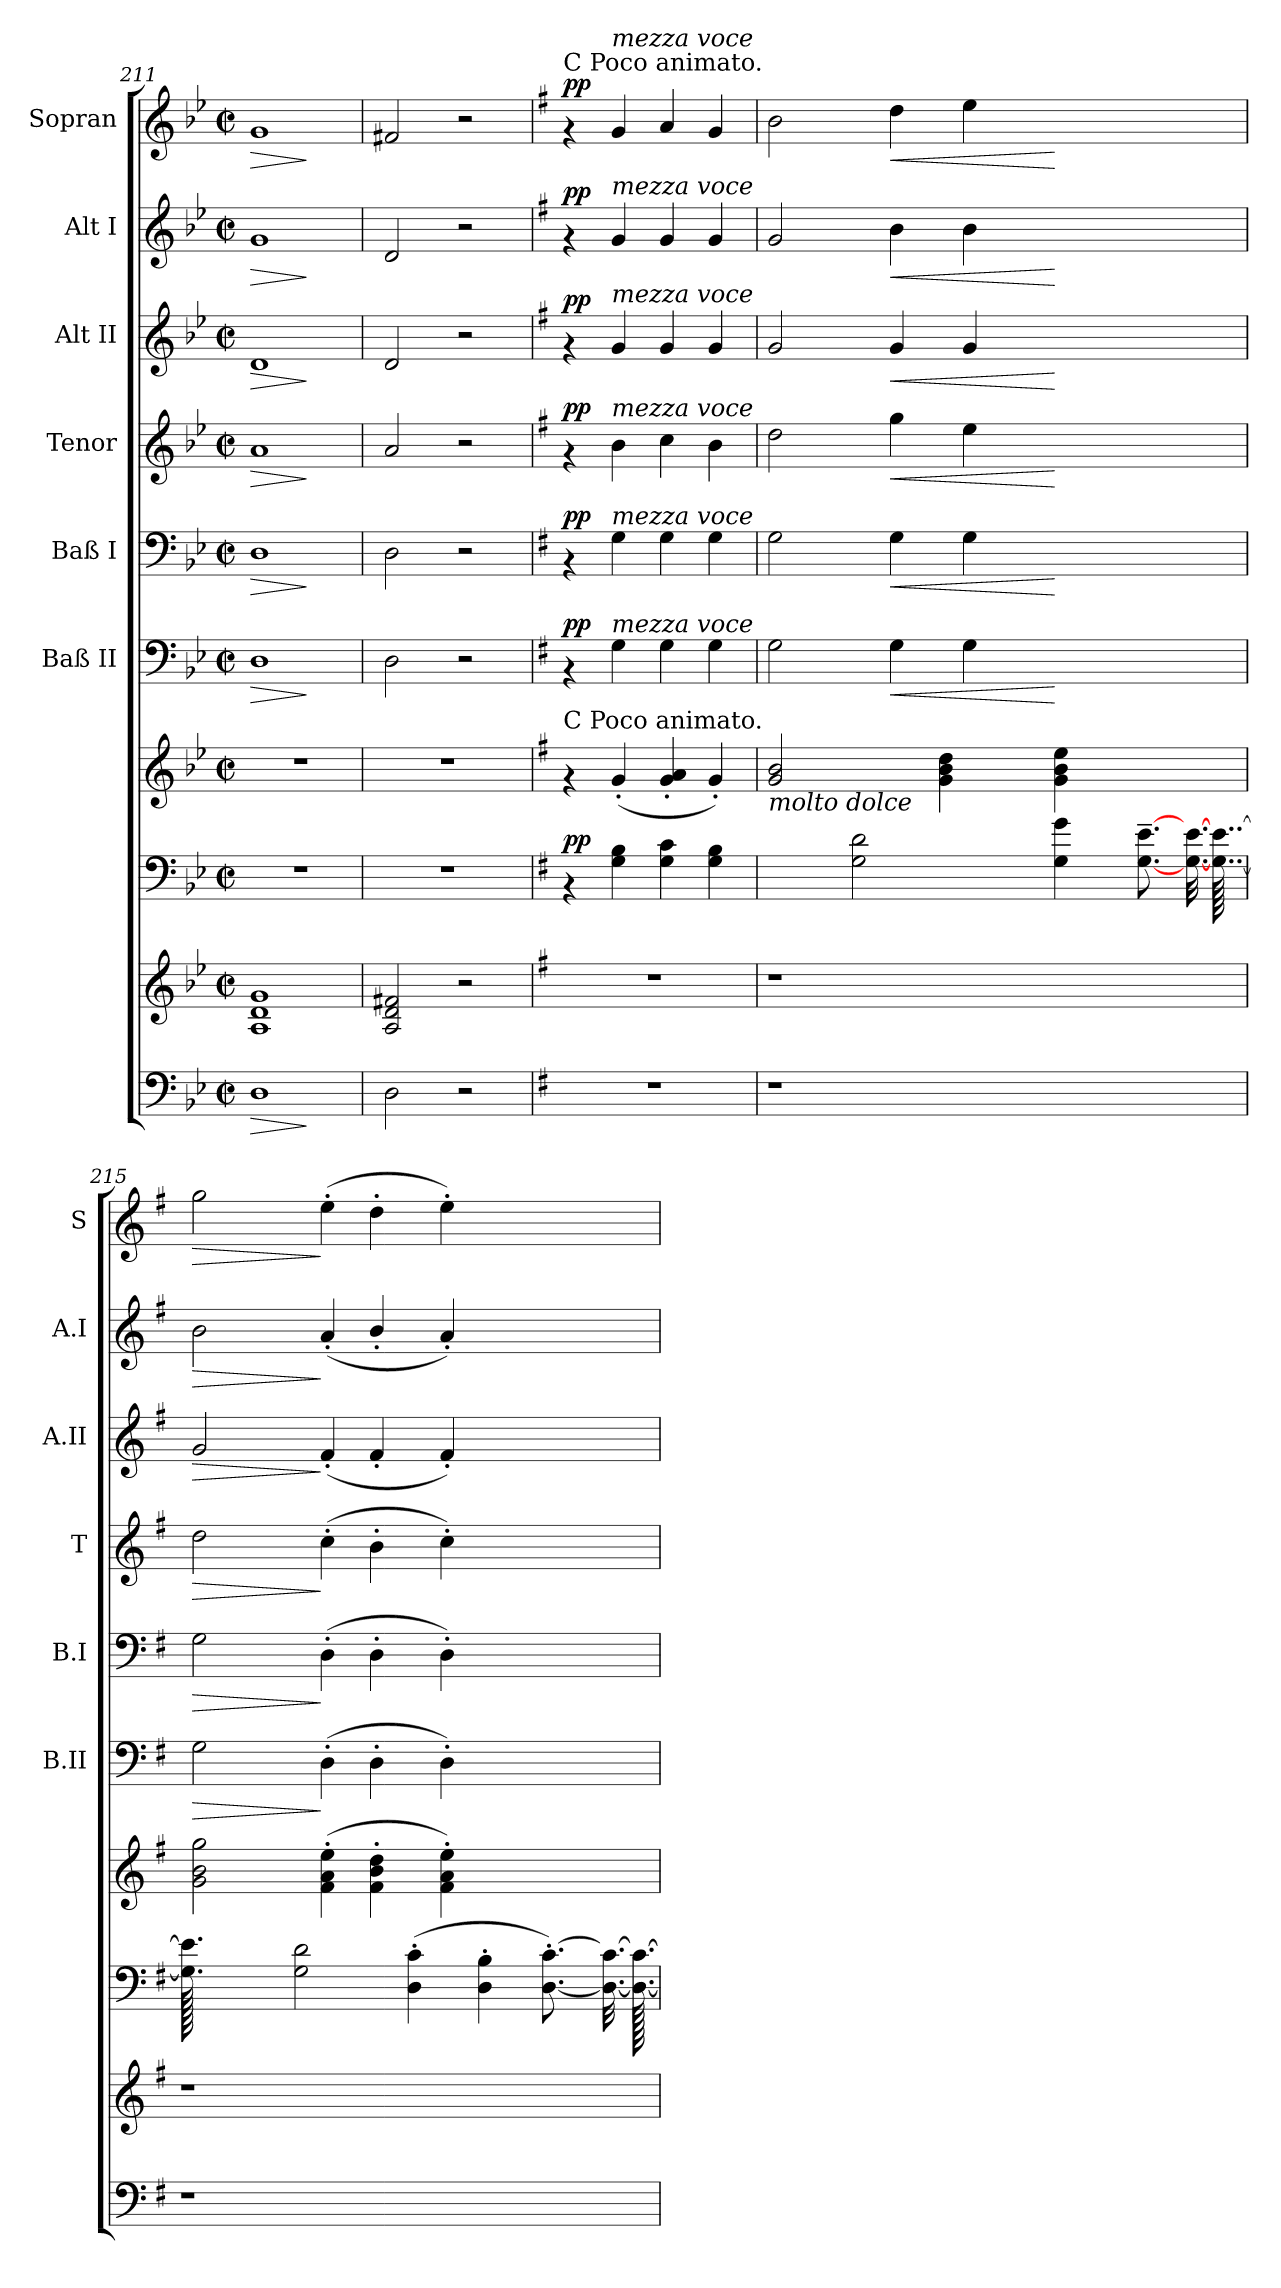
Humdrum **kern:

**kern	**dynam	**kern	**kern	**dynam	**kern	**kern	**dynam	**kern	**dynam	**kern	**dynam	**kern	**dynam	**kern	**dynam	**kern	**dynam
*part10	*part10	*part9	*part8	*part8	*part7	*part6	*part6	*part5	*part5	*part4	*part4	*part3	*part3	*part2	*part2	*part1	*part1
*staff10	*staff10	*staff9	*staff8	*staff8	*staff7	*staff6	*staff6	*staff5	*staff5	*staff4	*staff4	*staff3	*staff3	*staff2	*staff2	*staff1	*staff1
*	*	*	*	*	*	*I"Baß II	*	*I"Baß I	*	*I"Tenor	*	*I"Alt II	*	*I"Alt I	*	*I"Sopran	*
*	*	*	*	*	*	*I'B.II	*	*I'B.I	*	*I'T	*	*I'A.II	*	*I'A.I	*	*I'S	*
*clefF4	*	*clefG2	*clefF4	*	*clefG2	*clefF4	*	*clefF4	*	*clefG2	*	*clefG2	*	*clefG2	*	*clefG2	*
*k[b-e-]	*	*k[b-e-]	*k[b-e-]	*	*k[b-e-]	*k[b-e-]	*	*k[b-e-]	*	*k[b-e-]	*	*k[b-e-]	*	*k[b-e-]	*	*k[b-e-]	*
*B-:	*	*B-:	*B-:	*	*B-:	*B-:	*	*B-:	*	*B-:	*	*B-:	*	*B-:	*	*B-:	*
*M2/2	*	*M2/2	*M2/2	*	*M2/2	*M2/2	*	*M2/2	*	*M2/2	*	*M2/2	*	*M2/2	*	*M2/2	*
*met(c|)	*	*met(c|)	*met(c|)	*	*met(c|)	*met(c|)	*	*met(c|)	*	*met(c|)	*	*met(c|)	*	*met(c|)	*	*met(c|)	*
=211	=211	=211	=211	=211	=211	=211	=211	=211	=211	=211	=211	=211	=211	=211	=211	=211	=211
!	!LO:HP:b	!	!	!	!	!	!LO:HP:b	!	!LO:HP:b	!	!LO:HP:b	!	!LO:HP:b	!	!LO:HP:b	!	!LO:HP:b
1D	>	1A 1d 1g	1r	.	1r	1D	>	1D	>	1a	>	1d	>	1g	>	1g	>
.	]	.	.	.	.	.	]	.	]	.	]	.	]	.	]	.	]
=212!	=212!	=212!	=212!	=212!	=212!	=212!	=212!	=212!	=212!	=212!	=212!	=212!	=212!	=212!	=212!	=212!	=212!
2D\	.	2A/ 2d/ 2f#X/	1r	.	1r	2D\	.	2D\	.	2a/	.	2d/	.	2d/	.	2f#X/	.
2r	.	2r	.	.	.	2r	.	2r	.	2r	.	2r	.	2r	.	2r	.
!!LO:PB:g=z
=213!	=213!	=213!	=213!	=213!	=213!	=213!	=213!	=213!	=213!	=213!	=213!	=213!	=213!	=213!	=213!	=213!	=213!
*k[f#]	*	*k[f#]	*k[f#]	*	*k[f#]	*k[f#]	*	*k[f#]	*	*k[f#]	*	*k[f#]	*	*k[f#]	*	*k[f#]	*
*G:	*	*G:	*G:	*	*G:	*G:	*	*G:	*	*G:	*	*G:	*	*G:	*	*G:	*
!	!	!	!	!	!	!	!	!	!	!	!	!	!	!	!	!LO:TX:a:t=C Poco animato.	!
!	!	!	!	!	!LO:TX:a:t=C Poco animato.	!	!	!	!	!	!	!	!	!	!	!	!
!	!	!	!	!LO:DY:a	!	!	!LO:DY:a	!	!LO:DY:a	!	!LO:DY:a	!	!LO:DY:a	!	!LO:DY:a	!	!LO:DY:a
1r	.	1r	4rAA	pp	4rf	4rAA	pp	4rAA	pp	4rf	pp	4rf	pp	4rf	pp	4rf	pp
!	!	!	!	!	!	!	!	!	!	!	!	!	!	!	!	!LO:TX:a:i:t=mezza voce	!
!	!	!	!	!	!	!	!	!	!	!	!	!	!	!LO:TX:a:i:t=mezza voce	!	!	!
!	!	!	!	!	!	!	!	!	!	!	!	!LO:TX:a:i:t=mezza voce	!	!	!	!	!
!	!	!	!	!	!	!	!	!	!	!LO:TX:a:i:t=mezza voce	!	!	!	!	!	!	!
!	!	!	!	!	!	!	!	!LO:TX:a:i:t=mezza voce	!	!	!	!	!	!	!	!	!
!	!	!	!	!	!	!LO:TX:a:i:t=mezza voce	!	!	!	!	!	!	!	!	!	!	!
.	.	.	4G\ 4B\	.	(<4g'</	4G\	.	4G\	.	4b\	.	4g/	.	4g/	.	4g/	.
.	.	.	4G\ 4c\	.	4g/'< 4a/'<	4G\	.	4G\	.	4cc\	.	4g/	.	4g/	.	4a/	.
.	.	.	4G\ 4B\	.	4g'</)	4G\	.	4G\	.	4b\	.	4g/	.	4g/	.	4g/	.
=214!	=214!	=214!	=214!	=214!	=214!	=214!	=214!	=214!	=214!	=214!	=214!	=214!	=214!	=214!	=214!	=214!	=214!
!	!	!	!	!	!LO:TX:b:i:t=molto dolce	!	!	!	!	!	!	!	!	!	!	!	!
1r	.	1r	4ryy	.	2g/ 2b/	2G\	.	2G\	.	2dd\	.	2g/	.	2g/	.	2b\	.
.	.	.	16ryy	.	.	.	.	.	.	.	.	.	.	.	.	.	.
.	.	.	64ryy	.	.	.	.	.	.	.	.	.	.	.	.	.	.
.	.	.	256.ryy	.	.	.	.	.	.	.	.	.	.	.	.	.	.
.	.	.	2G\ 2d\	.	.	.	.	.	.	.	.	.	.	.	.	.	.
!	!	!	!	!	!	!	!LO:HP:b	!	!LO:HP:b	!	!LO:HP:b	!	!LO:HP:b	!	!LO:HP:b	!	!LO:HP:b
.	.	.	.	.	8ryy	4G\	<	4G\	<	4gg\	<	4g/	<	4b\	<	4dd\	<
.	.	.	.	.	32.ryy	.	.	.	.	.	.	.	.	.	.	.	.
.	.	.	.	.	4g\ 4b\ 4dd\	.	.	.	.	.	.	.	.	.	.	.	.
.	.	.	.	.	.	4G\	.	4G\	.	4ee\	.	4g/	.	4b\	.	4ee\	.
.	.	.	8ryy	.	.	.	.	.	.	.	.	.	.	.	.	.	.
.	.	.	.	.	16ryy	.	.	.	.	.	.	.	.	.	.	.	.
.	.	.	32ryy	.	.	.	.	.	.	.	.	.	.	.	.	.	.
.	.	.	.	.	64ryy	.	.	.	.	.	.	.	.	.	.	.	.
.	.	.	128ryy	.	.	.	.	.	.	.	.	.	.	.	.	.	.
.	.	.	512ryy	.	.	.	.	.	.	.	.	.	.	.	.	.	.
2ryy	.	2ryy	4G\ 4g\	.	4g\ 4b\ 4ee\	2ryy	[	2ryy	[	2ryy	[	2ryy	[	2ryy	[	2ryy	[
.	.	.	16ryy	.	4ryy	.	.	.	.	.	.	.	.	.	.	.	.
.	.	.	64ryy	.	.	.	.	.	.	.	.	.	.	.	.	.	.
.	.	.	256.ryy	.	.	.	.	.	.	.	.	.	.	.	.	.	.
.	.	.	[>8.G\~> [>8.e\~>	.	.	.	.	.	.	.	.	.	.	.	.	.	.
16ryy	.	16ryy	.	.	16ryy	16ryy	.	16ryy	.	16ryy	.	16ryy	.	16ryy	.	16ryy	.
.	.	.	[>32.G\ [>32.e\	.	.	.	.	.	.	.	.	.	.	.	.	.	.
64ryy	.	64ryy	.	.	64ryy	64ryy	.	64ryy	.	64ryy	.	64ryy	.	64ryy	.	64ryy	.
.	.	.	[>128..G\ [>128..e\	.	.	.	.	.	.	.	.	.	.	.	.	.	.
256ryy	.	256ryy	.	.	256ryy	256ryy	.	256ryy	.	256ryy	.	256ryy	.	256ryy	.	256ryy	.
=215!	=215!	=215!	=215!	=215!	=215!	=215!	=215!	=215!	=215!	=215!	=215!	=215!	=215!	=215!	=215!	=215!	=215!
1r	.	1r	256.G\] 256.e\]	.	64ryy	64ryy	.	64ryy	.	64ryy	.	64ryy	.	64ryy	.	64ryy	.
.	.	.	4ryy	.	.	.	.	.	.	.	.	.	.	.	.	.	.
!	!	!	!	!	!	!	!LO:HP:b	!	!LO:HP:b	!	!LO:HP:b	!	!LO:HP:b	!	!LO:HP:b	!	!LO:HP:b
.	.	.	.	.	2g\ 2b\ 2gg\	2G\	>	2G\	>	2dd\	>	2g/	>	2b\	>	2gg\	>
.	.	.	8ryy	.	.	.	.	.	.	.	.	.	.	.	.	.	.
.	.	.	32ryy	.	.	.	.	.	.	.	.	.	.	.	.	.	.
.	.	.	128..ryy	.	.	.	.	.	.	.	.	.	.	.	.	.	.
.	.	.	2G\ 2d\	.	.	.	.	.	.	.	.	.	.	.	.	.	.
.	.	.	.	.	(>4f#\'> 4a\'> 4ee\'>	(>4D'>\	]	(>4D'>\	]	(>4cc'>\	]	(>4f#'</	]	(>4a'</	]	(>4ee'>\	]
.	.	.	.	.	4f#\>'< 4b\>'< 4dd\>'<	4D>'>\	.	4D>'>\	.	4b>'>\	.	4f#>'</	.	4b>'>/	.	4dd>'>\	.
.	.	.	(>4D\'> 4c\'>	.	.	.	.	.	.	.	.	.	.	.	.	.	.
2ryy	.	2ryy	.	.	.	.	.	.	.	.	.	.	.	.	.	.	.
.	.	.	.	.	4f#\'> 4a\'> 4ee\'>)	4D'>\)	.	4D'>\)	.	4cc'>\)	.	4f#'</)	.	4a'</)	.	4ee'>\)	.
.	.	.	4D\'> 4B\'>	.	.	.	.	.	.	.	.	.	.	.	.	.	.
.	.	.	.	.	4ryy	4ryy	.	4ryy	.	4ryy	.	4ryy	.	4ryy	.	4ryy	.
.	.	.	[>8.D\'> [>8.c\'>)	.	.	.	.	.	.	.	.	.	.	.	.	.	.
8ryy	.	8ryy	.	.	.	.	.	.	.	.	.	.	.	.	.	.	.
.	.	.	.	.	8ryy	8ryy	.	8ryy	.	8ryy	.	8ryy	.	8ryy	.	8ryy	.
.	.	.	32.D\_ 32.c\_	.	.	.	.	.	.	.	.	.	.	.	.	.	.
32ryy	.	32ryy	.	.	.	.	.	.	.	.	.	.	.	.	.	.	.
.	.	.	.	.	64ryy	64ryy	.	64ryy	.	64ryy	.	64ryy	.	64ryy	.	64ryy	.
128ryy	.	128ryy	.	.	128ryy	128ryy	.	128ryy	.	128ryy	.	128ryy	.	128ryy	.	128ryy	.
.	.	.	256.D\_ 256.c\_	.	.	.	.	.	.	.	.	.	.	.	.	.	.
512ryy	.	512ryy	.	.	512ryy	512ryy	.	512ryy	.	512ryy	.	512ryy	.	512ryy	.	512ryy	.
=!	=!	=!	=!	=!	=!	=!	=!	=!	=!	=!	=!	=!	=!	=!	=!	=!	=!
*-	*-	*-	*-	*-	*-	*-	*-	*-	*-	*-	*-	*-	*-	*-	*-	*-	*-
